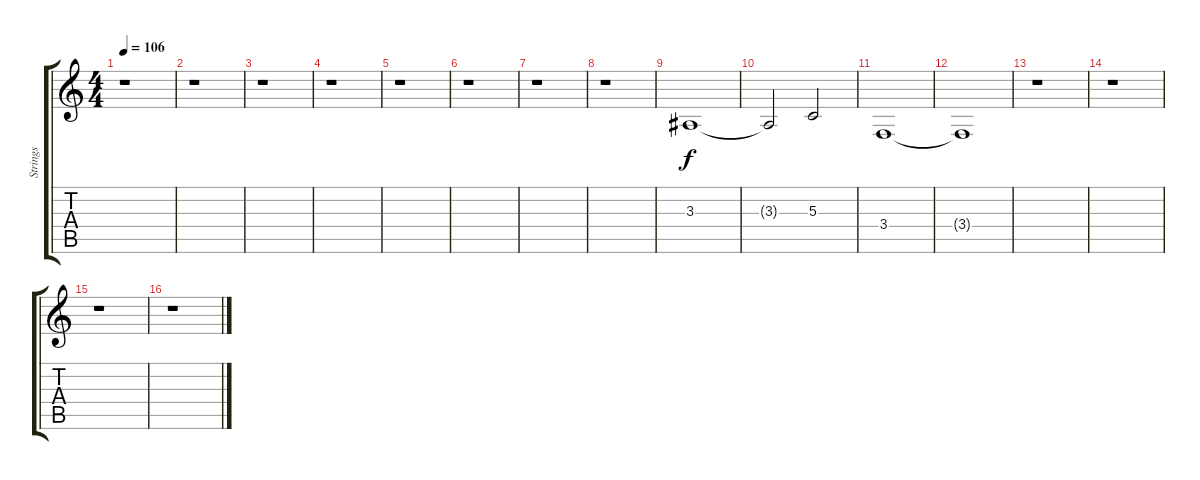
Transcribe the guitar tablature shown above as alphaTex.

\track ("Strings" "Strings") {instrument stringensemble1}
\staff {score tabs}
\tuning (E4 B3 G3 D3 A2 E2) {hide}
\ts (4 4)
\tempo 106
\clef g2
\ks c
r.1{dy f} |
r.1 |
r.1 |
r.1 |
r.1 |
r.1 |
r.1 |
r.1 |
3.3.1 |
3.3{t}.2 5.3.2 |
3.4.1 |
3.4{t}.1 |
r.1 |
r.1 |
r.1 |
r.1
